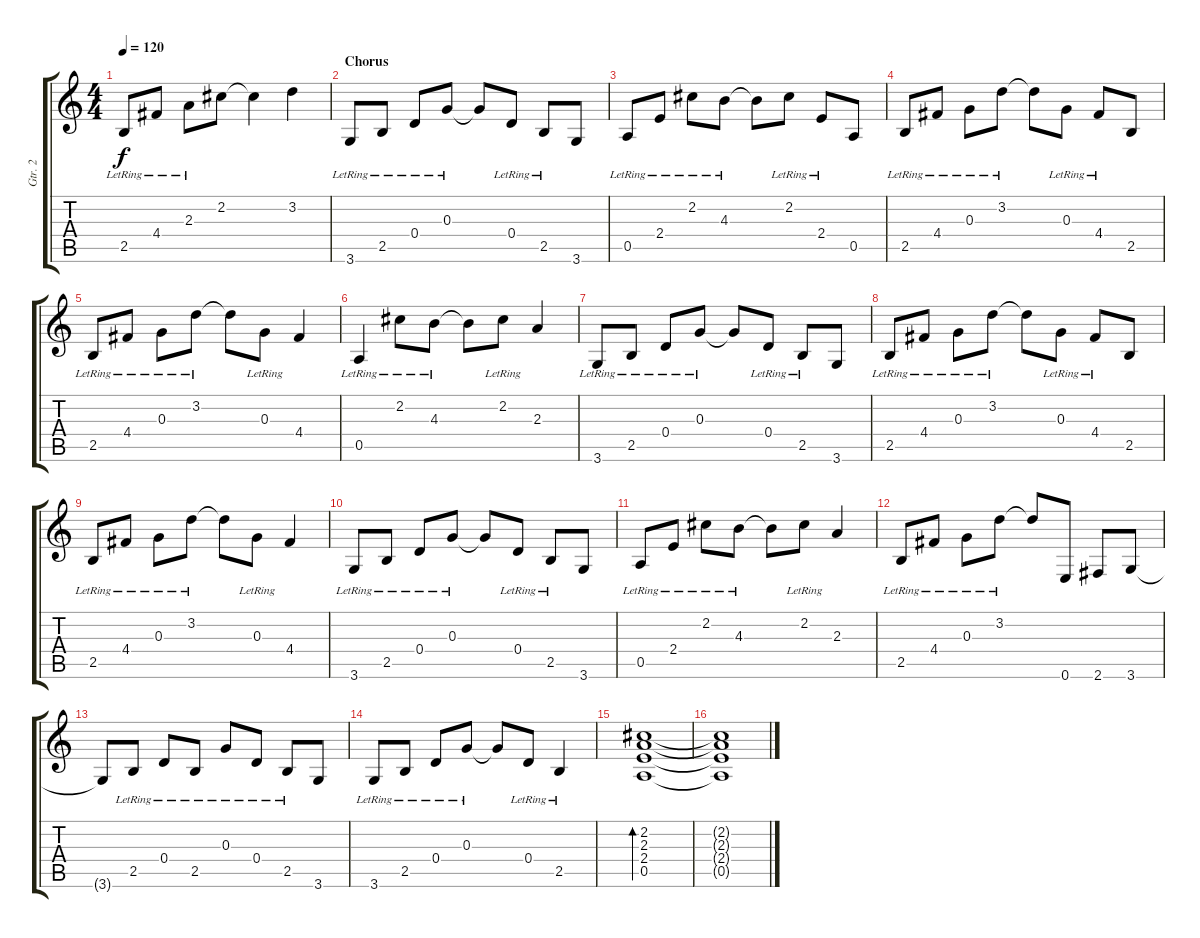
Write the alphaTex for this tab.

\track ("Gtr. 2" "Gtr. 2") {instrument acousticguitarsteel}
\staff {score tabs}
\tuning (E4 B3 G3 D3 A2 E2) {hide}
\ts (4 4)
\tempo 120
\clef g2
\ks c
2.5{lr}.8{dy f} 4.4{lr}.8 2.3{lr}.8 2.2.8 2.2{t}.4 3.2.4 |
\section ("" "Chorus")
3.6{lr}.8 2.5{lr}.8 0.4{lr}.8 0.3{lr}.8 0.3{t}.8 0.4{lr}.8 2.5{lr}.8 3.6.8 |
0.5{lr}.8 2.4{lr}.8 2.2{lr}.8 4.3{lr}.8 4.3{t}.8 2.2{lr}.8 2.4{lr}.8 0.5.8 |
2.5{lr}.8 4.4{lr}.8 0.3{lr}.8 3.2{lr}.8 3.2{t}.8 0.3{lr}.8 4.4{lr}.8 2.5.8 |
2.5{lr}.8 4.4{lr}.8 0.3{lr}.8 3.2{lr}.8 3.2{t}.8 0.3{lr}.8 4.4.4 |
0.5{lr}.4 2.2{lr}.8 4.3{lr}.8 4.3{t}.8 2.2{lr}.8 2.3.4 |
3.6{lr}.8 2.5{lr}.8 0.4{lr}.8 0.3{lr}.8 0.3{t}.8 0.4{lr}.8 2.5{lr}.8 3.6.8 |
2.5{lr}.8 4.4{lr}.8 0.3{lr}.8 3.2{lr}.8 3.2{t}.8 0.3{lr}.8 4.4{lr}.8 2.5.8 |
2.5{lr}.8 4.4{lr}.8 0.3{lr}.8 3.2{lr}.8 3.2{t}.8 0.3{lr}.8 4.4.4 |
3.6{lr}.8 2.5{lr}.8 0.4{lr}.8 0.3{lr}.8 0.3{t}.8 0.4{lr}.8 2.5{lr}.8 3.6.8 |
0.5{lr}.8 2.4{lr}.8 2.2{lr}.8 4.3{lr}.8 4.3{t}.8 2.2{lr}.8 2.3.4 |
2.5{lr}.8 4.4{lr}.8 0.3{lr}.8 3.2{lr}.8 3.2{t}.8 0.6.8 2.6.8 3.6.8 |
3.6{t}.8 2.5{lr}.8 0.4{lr}.8 2.5{lr}.8 0.3{lr}.8 0.4{lr}.8 2.5{lr}.8 3.6.8 |
3.6{lr}.8 2.5{lr}.8 0.4{lr}.8 0.3{lr}.8 0.3{t}.8 0.4{lr}.8 2.5{lr}.4 |
(2.2 2.3 2.4 0.5).1{bd 120} |
(2.2{t} 2.3{t} 2.4{t} 0.5{t}).1
